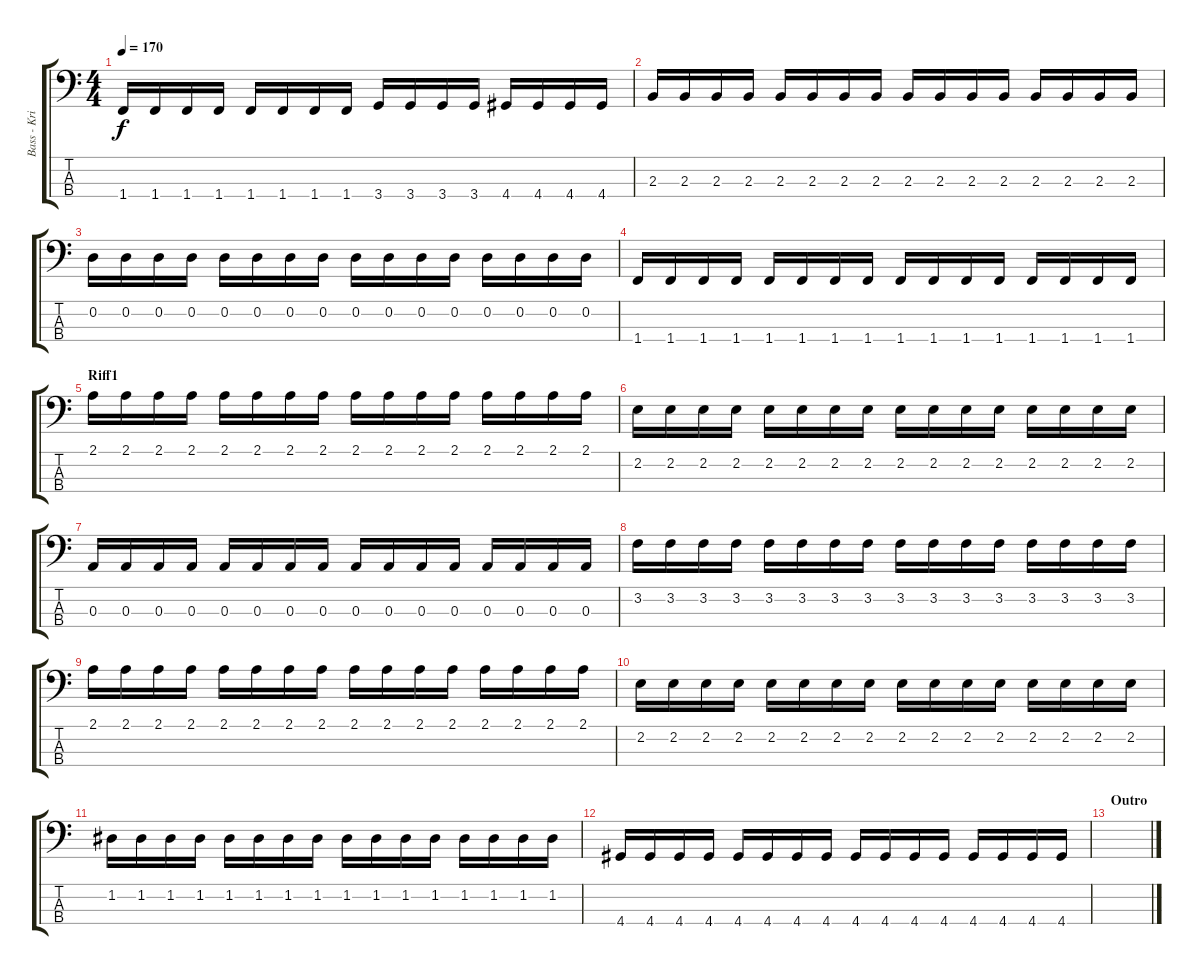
\track ("Bass - Kristoffer Olivius" "Bass - Kri") {instrument electricbasspick}
\staff {score tabs}
\tuning (G2 D2 A1 E1) {hide}
\ts (4 4)
\tempo 170
\clef f4
\ks c
1.4.16{dy f} 1.4.16 1.4.16 1.4.16 1.4.16 1.4.16 1.4.16 1.4.16 3.4.16 3.4.16 3.4.16 3.4.16 4.4.16 4.4.16 4.4.16 4.4.16 |
2.3.16 2.3.16 2.3.16 2.3.16 2.3.16 2.3.16 2.3.16 2.3.16 2.3.16 2.3.16 2.3.16 2.3.16 2.3.16 2.3.16 2.3.16 2.3.16 |
0.2.16 0.2.16 0.2.16 0.2.16 0.2.16 0.2.16 0.2.16 0.2.16 0.2.16 0.2.16 0.2.16 0.2.16 0.2.16 0.2.16 0.2.16 0.2.16 |
1.4.16 1.4.16 1.4.16 1.4.16 1.4.16 1.4.16 1.4.16 1.4.16 1.4.16 1.4.16 1.4.16 1.4.16 1.4.16 1.4.16 1.4.16 1.4.16 |
\section ("" "Riff1")
2.1.16 2.1.16 2.1.16 2.1.16 2.1.16 2.1.16 2.1.16 2.1.16 2.1.16 2.1.16 2.1.16 2.1.16 2.1.16 2.1.16 2.1.16 2.1.16 |
2.2.16 2.2.16 2.2.16 2.2.16 2.2.16 2.2.16 2.2.16 2.2.16 2.2.16 2.2.16 2.2.16 2.2.16 2.2.16 2.2.16 2.2.16 2.2.16 |
0.3.16 0.3.16 0.3.16 0.3.16 0.3.16 0.3.16 0.3.16 0.3.16 0.3.16 0.3.16 0.3.16 0.3.16 0.3.16 0.3.16 0.3.16 0.3.16 |
3.2.16 3.2.16 3.2.16 3.2.16 3.2.16 3.2.16 3.2.16 3.2.16 3.2.16 3.2.16 3.2.16 3.2.16 3.2.16 3.2.16 3.2.16 3.2.16 |
2.1.16 2.1.16 2.1.16 2.1.16 2.1.16 2.1.16 2.1.16 2.1.16 2.1.16 2.1.16 2.1.16 2.1.16 2.1.16 2.1.16 2.1.16 2.1.16 |
2.2.16 2.2.16 2.2.16 2.2.16 2.2.16 2.2.16 2.2.16 2.2.16 2.2.16 2.2.16 2.2.16 2.2.16 2.2.16 2.2.16 2.2.16 2.2.16 |
1.2.16 1.2.16 1.2.16 1.2.16 1.2.16 1.2.16 1.2.16 1.2.16 1.2.16 1.2.16 1.2.16 1.2.16 1.2.16 1.2.16 1.2.16 1.2.16 |
4.4.16 4.4.16 4.4.16 4.4.16 4.4.16 4.4.16 4.4.16 4.4.16 4.4.16 4.4.16 4.4.16 4.4.16 4.4.16 4.4.16 4.4.16 4.4.16 |
\section ("" "Outro")
